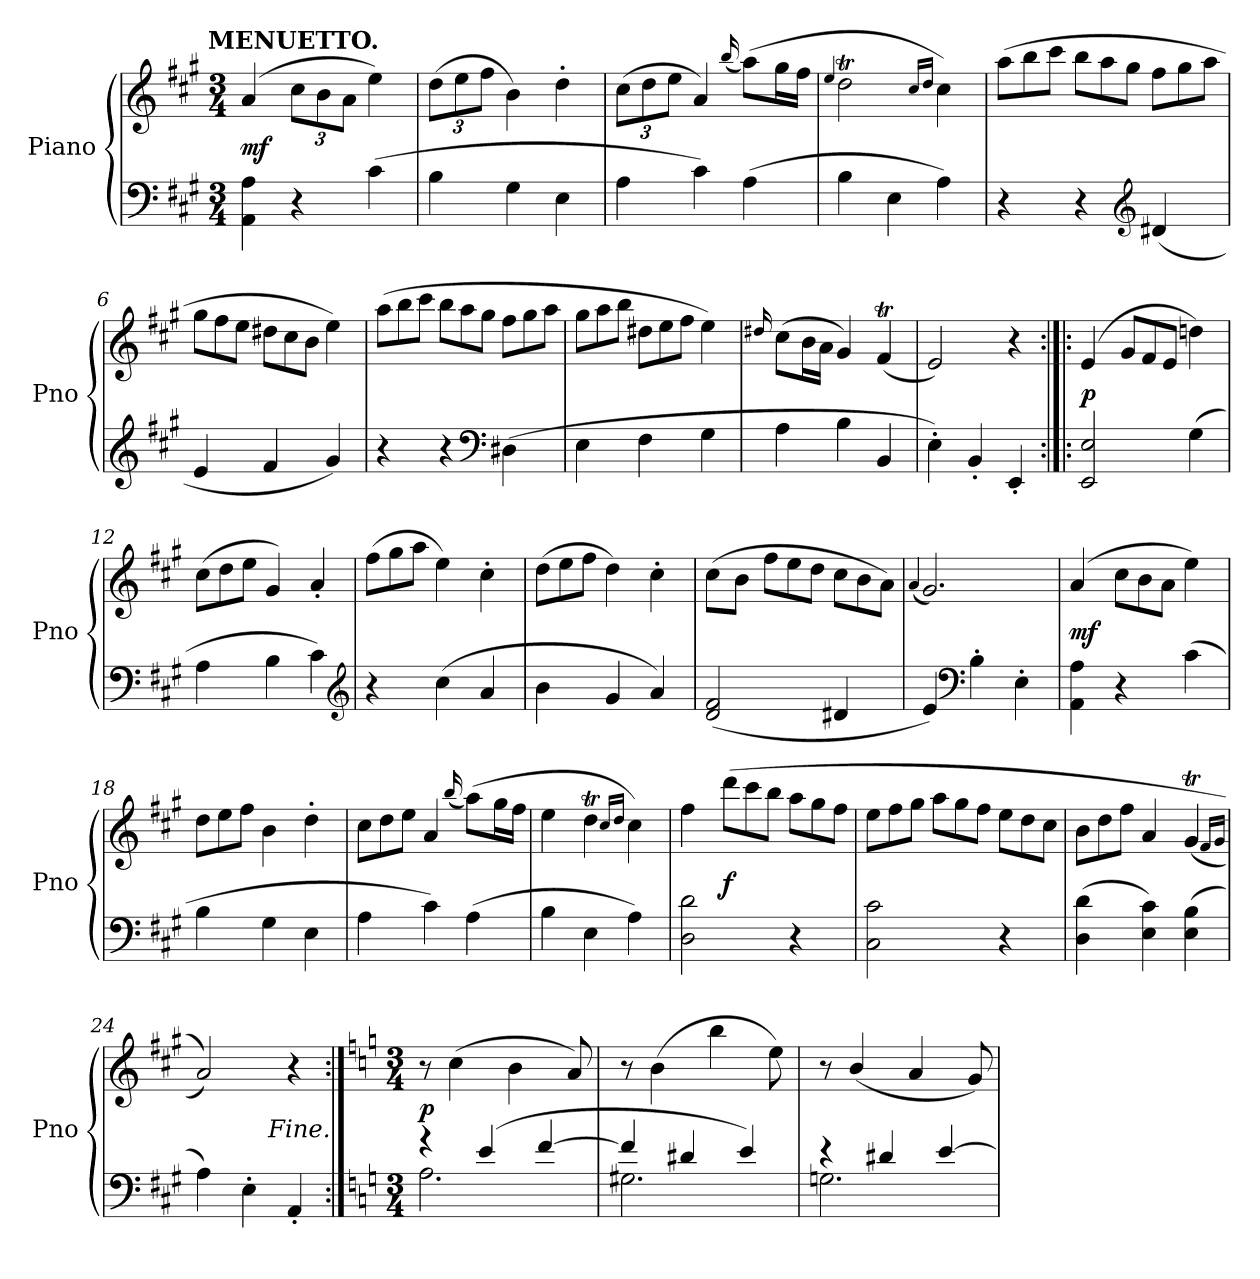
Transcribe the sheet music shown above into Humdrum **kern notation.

**kern	**kern	**dynam
*part1	*part1	*part1
*staff2	*staff1	*staff1/2
*I"Piano	*	*
*I'Pno	*	*
*clefF4	*clefG2	*
*k[f#c#g#]	*k[f#c#g#]	*
*A:	*A:	*
!!LO:TX:omd:t=MENUETTO.
*M3/4	*M3/4	*
*MM128	*MM128	*
=1	=1	=1
4AA 4A	(4a	mf
4r	12cc#L	.
.	12b	.
.	12aJ	.
(4c#	4ee)	.
=2	=2	=2
4B	(12ddL	.
.	12ee	.
.	12ff#J	.
4G#	4b)	.
4E	4dd'	.
=3	=3	=3
4A	(12cc#L	.
.	12dd	.
.	12eeJ	.
4c#)	4a)	.
.	(16qqbb	.
(4A	(8aaL)	.
.	16gg#L	.
.	16ff#JJ	.
=4	=4	=4
.	4qqee	.
4B	2ddT	.
4E	.	.
.	16qcc#LL	.
.	16qddJJ	.
4A)	4cc#)	.
=5	=5	=5
*	*Xtuplet	*
4r	(12aaL	.
.	12bb	.
.	12ccc#J	.
4r	12bbL	.
.	12aa	.
.	12gg#J	.
*clefG2	*	*
(4d#X	12ff#L	.
.	12gg#	.
.	12aaJ	.
=6	=6	=6
4e	12gg#L	.
.	12ff#	.
.	12eeJ	.
4f#	12dd#XL	.
.	12cc#	.
.	12bJ	.
4g#)	4ee)	.
=7	=7	=7
4r	(12aaL	.
.	12bb	.
.	12ccc#J	.
4r	12bbL	.
.	12aa	.
.	12gg#J	.
*clefF4	*	*
(4D#X	12ff#L	.
.	12gg#	.
.	12aaJ	.
!!LO:LB:g=z
=8	=8	=8
4E	12gg#L	.
.	12aa	.
.	12bbJ	.
4F#	12dd#XL	.
.	12ee	.
.	12ff#J	.
4G#	4ee)	.
=9	=9	=9
.	16qqdd#X	.
4A	(8cc#L	.
.	16bL	.
.	16aJJ	.
4B	4g#)	.
4BB	(4f#T	.
=10	=10	=10
4E')	2e)	.
4BB'	.	.
4EE'	4r	.
=11:|!|:	=11:|!|:	=11:|!|:
2EE 2E	(4e	p
.	12g#L	.
.	12f#	.
.	12eJ	.
(4G#	4ddn)	.
=12	=12	=12
4A	(12cc#L	.
.	12dd	.
.	12eeJ	.
4B	4g#)	.
4c#)	4a'	.
*clefG2	*	*
=13	=13	=13
4r	(12ff#L	.
.	12gg#	.
.	12aaJ	.
(4cc#	4ee)	.
4a	4cc#'	.
=14	=14	=14
4b	(12ddL	.
.	12ee	.
.	12ff#J	.
4g#	4dd)	.
4a)	4cc#'	.
=15	=15	=15
(2d 2f#	(8cc#L	.
.	8bJ	.
.	12ff#L	.
.	12ee	.
.	12ddJ	.
4d#X	12cc#L	.
.	12b	.
.	12aJ)	.
=16	=16	=16
.	(4qqa	.
4e)	2.g#)	.
*clefF4	*	*
4B'	.	.
4E'	.	.
!!LO:LB:g=z
=17	=17	=17
4AA 4A	(4a	mf
4r	12cc#L	.
.	12b	.
.	12aJ	.
(4c#	4ee)	.
=18	=18	=18
4B	12ddL	.
.	12ee	.
.	12ff#J	.
4G#	4b	.
4E	4dd'	.
=19	=19	=19
4A	12cc#L	.
.	12dd	.
.	12eeJ	.
4c#)	4a	.
.	(16qqbb	.
(4A	(8aaL)	.
.	16gg#L	.
.	16ff#JJ	.
=20	=20	=20
4B	4ee	.
4E	4ddT	.
.	16qcc#LL	.
.	16qddJJ	.
4A)	4cc#)	.
=21	=21	=21
2D 2d	4ff#	.
.	(12dddL	f
.	12ccc#	.
.	12bbJ	.
4r	12aaL	.
.	12gg#	.
.	12ff#J	.
=22	=22	=22
2C# 2c#	12eeL	.
.	12ff#	.
.	12gg#J	.
.	12aaL	.
.	12gg#	.
.	12ff#J	.
4r	12eeL	.
.	12dd	.
.	12cc#J	.
=23	=23	=23
(4D 4d	12bL	.
.	12dd	.
.	12ff#J	.
4E 4c#)	4a	.
(4E 4B	(4g#t	.
.	16qf#LL	.
.	16qg#JJ	.
=24	=24	=24
4A)	2a))	.
4E'	.	.
4AA'	4r	.
!	!LO:TX:c:i:rj:t=Fine.	!
!!LO:LB:g=z
=25:|!	=25:|!	=25:|!
*k[]	*k[]	*
*a:	*a:	*
*M3/4	*M3/4	*
*^	*	*
4r	2.A	8r	p
.	.	(4cc	.
(4e	.	.	.
.	.	4b	.
[4f	.	.	.
.	.	8a)	.
=26	=26	=26	=26
4f]	2.G#X	8r	.
.	.	(4b	.
4d#X	.	.	.
.	.	4bb	.
4e)	.	.	.
.	.	8ee)	.
=27	=27	=27	=27
4r	2.Gn	8r	.
.	.	(4b/	.
4d#X	.	.	.
.	.	4a	.
[4e	.	.	.
.	.	8g)	.
*v	*v	*	*
=	=	=
*-	*-	*-
